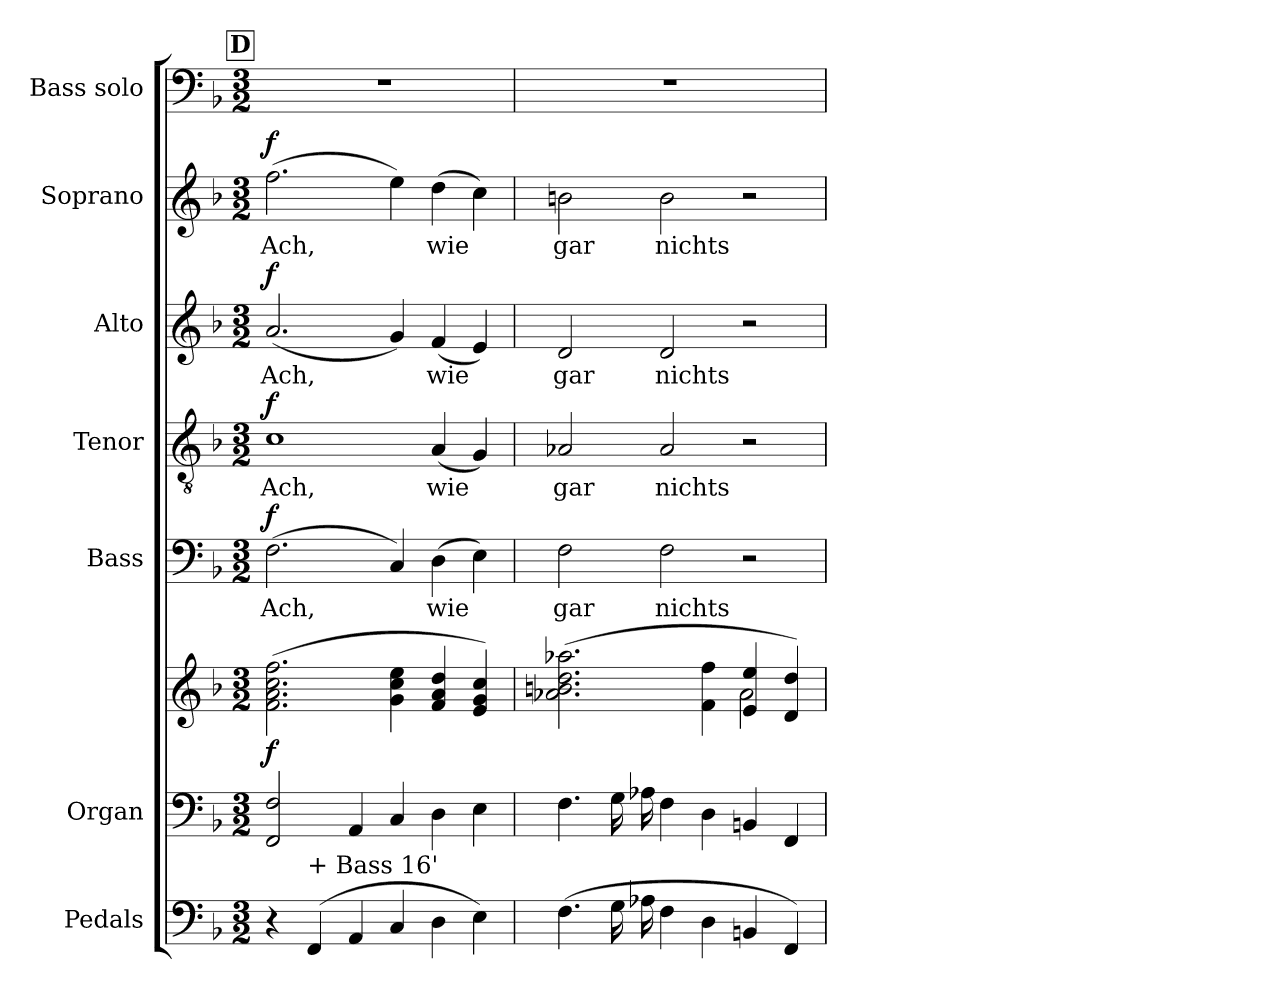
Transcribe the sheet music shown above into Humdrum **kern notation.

**kern	**kern	**kern	**dynam	**kern	**text	**dynam	**kern	**text	**dynam	**kern	**text	**dynam	**kern	**text	**dynam	**kern
*part7	*part6	*part6	*part6	*part5	*part5	*part5	*part4	*part4	*part4	*part3	*part3	*part3	*part2	*part2	*part2	*part1
*staff8	*staff7	*staff6	*staff6/7	*staff5	*staff5	*staff5	*staff4	*staff4	*staff4	*staff3	*staff3	*staff3	*staff2	*staff2	*staff2	*staff1
*I"Pedals	*I"Organ	*	*	*I"Bass	*	*	*I"Tenor	*	*	*I"Alto	*	*	*I"Soprano	*	*	*I"Bass solo
*I'Ped.	*I'Org.	*	*	*I'B.	*	*	*I'T.	*	*	*I'A.	*	*	*I'S.	*	*	*
!!LO:LB:g=z
*clefF4	*clefF4	*clefG2	*	*clefF4	*	*	*clefGv2	*	*	*clefG2	*	*	*clefG2	*	*	*clefF4
*	*	*	*	*	*	*	*ITrd7c12	*	*	*	*	*	*	*	*	*
*k[b-]	*k[b-]	*k[b-]	*	*k[b-]	*	*	*k[b-]	*	*	*k[b-]	*	*	*k[b-]	*	*	*k[b-]
*d:	*d:	*d:	*	*d:	*	*	*d:	*	*	*d:	*	*	*d:	*	*	*d:
*M3/2	*M3/2	*M3/2	*	*M3/2	*	*	*M3/2	*	*	*M3/2	*	*	*M3/2	*	*	*M3/2
!!LO:REH:place=s1:B:color=#000000:enc=box:fs=15.7124:t=D
=129	=129	=129	=129	=129	=129	=129	=129	=129	=129	=129	=129	=129	=129	=129	=129	=129
!	!	!	!	!	!LO:LY:b:color=#000000	!	!	!	!	!	!	!	!	!	!	!
!	!	!	!	!	!	!	!	!LO:LY:b:color=#000000	!	!	!	!	!	!	!	!
!	!	!	!	!	!	!	!	!	!	!	!LO:LY:b:color=#000000	!	!	!	!	!
!	!	!	!	!	!	!	!	!	!	!	!	!	!	!LO:LY:b:color=#000000	!	!LO:N:vis=1
4r	2FFi/ 2Fi	(2.fi\ 2.ai 2.cci 2.ffi	f	(2.Fi\	Ach,	f	1Ci	Ach,	f	(2.ai/	Ach,	f	(2.ffi\	Ach,	f	1.r
!LO:TX:a:t=+ Bass 16'	!	!	!	!	!	!	!	!	!	!	!	!	!	!	!	!
(4FFi/	.	.	.	.	.	.	.	.	.	.	.	.	.	.	.	.
4AAi/	4AAi/	.	.	.	.	.	.	.	.	.	.	.	.	.	.	.
4Ci/	4Ci/	4gi\ 4cci 4eei	.	4Ci/)	.	.	.	.	.	4gi/)	.	.	4eei\)	.	.	.
!	!	!	!	!	!LO:LY:b:color=#000000	!	!	!	!	!	!	!	!	!	!	!
!	!	!	!	!	!	!	!	!LO:LY:b:color=#000000	!	!	!	!	!	!	!	!
!	!	!	!	!	!	!	!	!	!	!	!LO:LY:b:color=#000000	!	!	!	!	!
!	!	!	!	!	!	!	!	!	!	!	!	!	!	!LO:LY:b:color=#000000	!	!
4Di\	4Di\	4fi/ 4ai 4ddi	.	(4Di\	wie	.	(4AAi/	wie	.	(4fi/	wie	.	(4ddi\	wie	.	.
4Ei\)	4Ei\	4ei/ 4gi 4cci)	.	4Ei\)	.	.	4GGi/)	.	.	4ei/)	.	.	4cci\)	.	.	.
=130	=130	=130	=130	=130	=130	=130	=130	=130	=130	=130	=130	=130	=130	=130	=130	=130
*	*	*^	*	*	*	*	*	*	*	*	*	*	*	*	*	*
!	!	!	!	!	!	!LO:LY:b:color=#000000	!	!	!	!	!	!	!	!	!	!	!
!	!	!	!	!	!	!	!	!	!LO:LY:b:color=#000000	!	!	!	!	!	!	!	!
!	!	!	!	!	!	!	!	!	!	!	!	!LO:LY:b:color=#000000	!	!	!	!	!
!	!	!	!	!	!	!	!	!	!	!	!	!	!	!	!LO:LY:b:color=#000000	!	!LO:N:vis=1
(4.Fi\	4.Fi\	(2.a-Xi\ 2.bni 2.ddi 2.aa-Xi	1ryy	.	2Fi\	gar	.	2AA-Xi/	gar	.	2di/	gar	.	2bni\	gar	.	1.r
16Gi\	16Gi\	.	.	.	.	.	.	.	.	.	.	.	.	.	.	.	.
16A-Xi\	16A-Xi\	.	.	.	.	.	.	.	.	.	.	.	.	.	.	.	.
!	!	!	!	!	!	!LO:LY:b:color=#000000	!	!	!	!	!	!	!	!	!	!	!
!	!	!	!	!	!	!	!	!	!LO:LY:b:color=#000000	!	!	!	!	!	!	!	!
!	!	!	!	!	!	!	!	!	!	!	!	!LO:LY:b:color=#000000	!	!	!	!	!
!	!	!	!	!	!	!	!	!	!	!	!	!	!	!	!LO:LY:b:color=#000000	!	!
4Fi\	4Fi\	.	.	.	2Fi\	nichts	.	2AA-i/	nichts	.	2di/	nichts	.	2bi\	nichts	.	.
4Di\	4Di\	4fi\ 4ffi	.	.	.	.	.	.	.	.	.	.	.	.	.	.	.
4BBni/	4BBni/	4ei/ 4eei	2a-i\	.	2r	.	.	2r	.	.	2r	.	.	2r	.	.	.
4FFi/)	4FFi/	4di/ 4ddi)	.	.	.	.	.	.	.	.	.	.	.	.	.	.	.
*	*	*v	*v	*	*	*	*	*	*	*	*	*	*	*	*	*	*
=	=	=	=	=	=	=	=	=	=	=	=	=	=	=	=	=
*-	*-	*-	*-	*-	*-	*-	*-	*-	*-	*-	*-	*-	*-	*-	*-	*-
